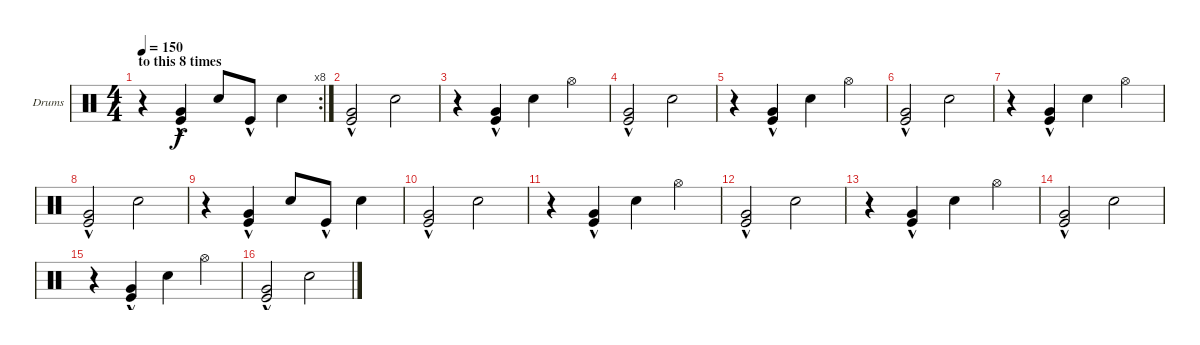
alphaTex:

\bracketExtendMode groupsimilarinstruments
\firstSystemTrackNameOrientation horizontal
\otherSystemsTrackNameOrientation horizontal
\track ("Drumkit" "Drums") {solo instrument percussion}
\staff {score}
\articulation defaults
\rc 8
\ts (4 4)
\section ("" "to this 8 times")
\tempo 150
\clef neutral
\ks c
r.4{dy f} ("Very Low Tom (hit)" "Kick (hit)"{hac}).4 "Snare (hit) 2".8 "Kick (hit)"{hac}.8 "Snare (hit) 2".4 |
("Very Low Tom (hit)" "Kick (hit)"{hac}).2 "Snare (hit) 2".2 |
r.4 ("Very Low Tom (hit)" "Kick (hit)"{hac}).4 "Snare (hit) 2".4 "Hi-Hat (open)".4 |
("Very Low Tom (hit)" "Kick (hit)"{hac}).2 "Snare (hit) 2".2 |
r.4 ("Very Low Tom (hit)" "Kick (hit)"{hac}).4 "Snare (hit) 2".4 "Hi-Hat (open)".4 |
("Very Low Tom (hit)" "Kick (hit)"{hac}).2 "Snare (hit) 2".2 |
r.4 ("Very Low Tom (hit)" "Kick (hit)"{hac}).4 "Snare (hit) 2".4 "Hi-Hat (open)".4 |
("Very Low Tom (hit)" "Kick (hit)"{hac}).2 "Snare (hit) 2".2 |
r.4 ("Very Low Tom (hit)" "Kick (hit)"{hac}).4 "Snare (hit) 2".8 "Kick (hit)"{hac}.8 "Snare (hit) 2".4 |
("Very Low Tom (hit)" "Kick (hit)"{hac}).2 "Snare (hit) 2".2 |
r.4 ("Very Low Tom (hit)" "Kick (hit)"{hac}).4 "Snare (hit) 2".4 "Hi-Hat (open)".4 |
("Very Low Tom (hit)" "Kick (hit)"{hac}).2 "Snare (hit) 2".2 |
r.4 ("Very Low Tom (hit)" "Kick (hit)"{hac}).4 "Snare (hit) 2".4 "Hi-Hat (open)".4 |
("Very Low Tom (hit)" "Kick (hit)"{hac}).2 "Snare (hit) 2".2 |
r.4 ("Very Low Tom (hit)" "Kick (hit)"{hac}).4 "Snare (hit) 2".4 "Hi-Hat (open)".4 |
("Very Low Tom (hit)" "Kick (hit)"{hac}).2 "Snare (hit) 2".2
